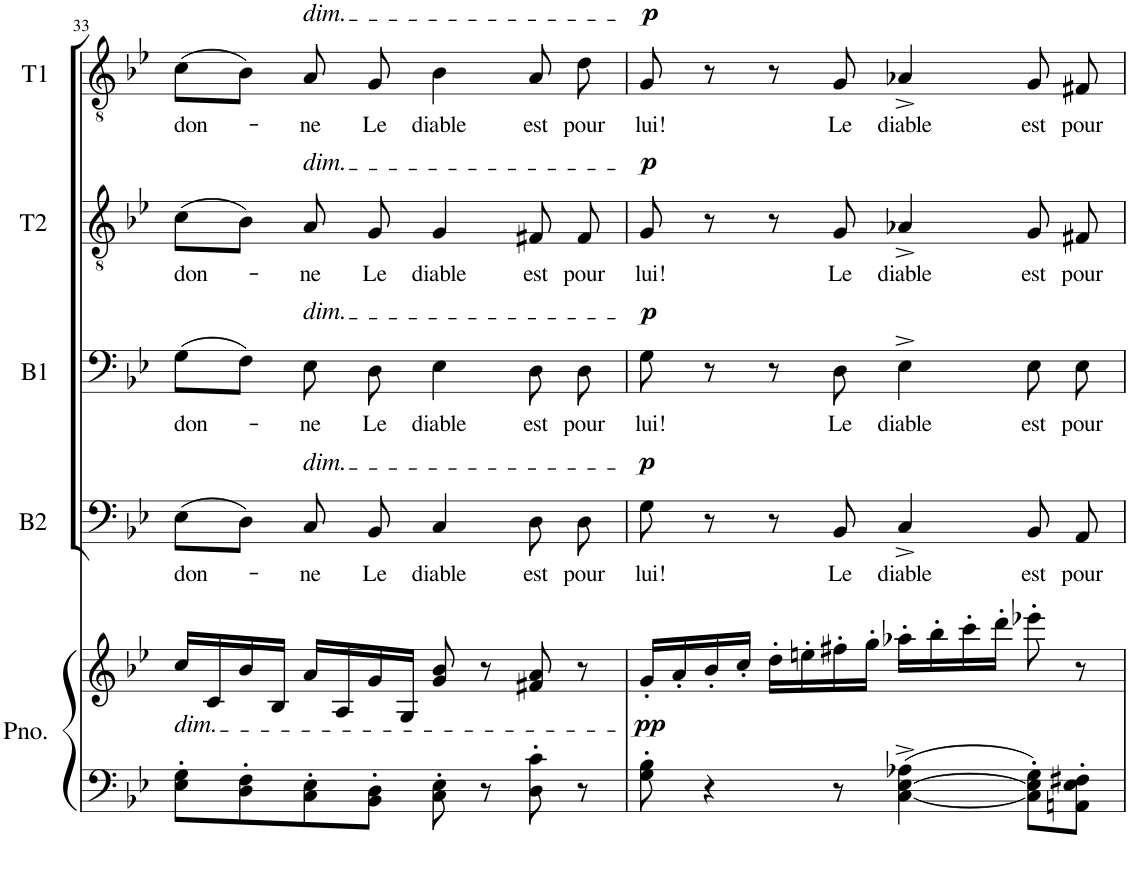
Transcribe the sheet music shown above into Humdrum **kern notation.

**kern	**kern	**dynam	**kern	**text	**dynam	**kern	**text	**dynam	**kern	**text	**dynam	**kern	**text	**dynam
*part5	*part5	*part5	*part4	*part4	*part4	*part3	*part3	*part3	*part2	*part2	*part2	*part1	*part1	*part1
*staff6	*staff5	*staff5/6	*staff4	*staff4	*staff4	*staff3	*staff3	*staff3	*staff2	*staff2	*staff2	*staff1	*staff1	*staff1
*I"Piano	*	*	*I"Basse 2	*	*	*I"Basse 1	*	*	*I"Tenor 2	*	*	*I"Tenor 1	*	*
*I'Pno.	*	*	*I'B2	*	*	*I'B1	*	*	*I'T2	*	*	*I'T1	*	*
!!LO:PB:g=z
*clefF4	*clefG2	*	*clefF4	*	*	*clefF4	*	*	*clefGv2	*	*	*clefGv2	*	*
*k[b-e-]	*k[b-e-]	*	*k[b-e-]	*	*	*k[b-e-]	*	*	*k[b-e-]	*	*	*k[b-e-]	*	*
*M4/4	*M4/4	*	*M4/4	*	*	*M4/4	*	*	*M4/4	*	*	*M4/4	*	*
*met(c)	*met(c)	*	*met(c)	*	*	*met(c)	*	*	*met(c)	*	*	*met(c)	*	*
=33	=33	=33	=33	=33	=33	=33	=33	=33	=33	=33	=33	=33	=33	=33
!	!LO:TX:b:i:t=dim.	!	!	!	!	!	!	!	!	!	!	!	!	!
!	!	!	!	!LO:LY:b	!	!	!LO:LY:b	!	!	!LO:LY:b	!	!	!LO:LY:b	!
8E-\' 8G\'L	16cc/LL	.	(8E-\L	don-	.	(8G\L	don-	.	(8c\L	don-	.	(8c\L	don-	.
.	16c/	.	.	.	.	.	.	.	.	.	.	.	.	.
8D\' 8F\'	16b-/	.	8D\J)	.	.	8F\J)	.	.	8B-\J)	.	.	8B-\J)	.	.
.	16B-/JJ	.	.	.	.	.	.	.	.	.	.	.	.	.
!	!	!	!	!	!	!	!	!	!	!	!	!LO:TX:a:i:t=dim.	!	!
!	!	!	!	!	!	!	!	!	!LO:TX:a:i:t=dim.	!	!	!	!	!
!	!	!	!	!	!	!LO:TX:a:i:t=dim.	!	!	!	!	!	!	!	!
!	!	!	!LO:TX:a:i:t=dim.	!	!	!	!	!	!	!	!	!	!	!
!	!	!	!	!LO:LY:b	!	!	!LO:LY:b	!	!	!LO:LY:b	!	!	!LO:LY:b	!
8C\' 8E-\'	16a/LL	.	8C/	-ne	.	8E-\	-ne	.	8A/	-ne	.	8A/	-ne	.
.	16A/	.	.	.	.	.	.	.	.	.	.	.	.	.
!	!	!	!	!LO:LY:b	!	!	!LO:LY:b	!	!	!LO:LY:b	!	!	!LO:LY:b	!
8BB-\' 8D\'J	16g/	.	8BB-/	Le	.	8D\	Le	.	8G/	Le	.	8G/	Le	.
.	16G/JJ	.	.	.	.	.	.	.	.	.	.	.	.	.
!	!	!	!	!LO:LY:b	!	!	!LO:LY:b	!	!	!LO:LY:b	!	!	!LO:LY:b	!
8C\' 8E-\'	8g/ 8b-/	.	4C/	diable	.	4E-\	diable	.	4G/	diable	.	4B-\	diable	.
8r	8r	.	.	.	.	.	.	.	.	.	.	.	.	.
!	!	!	!	!LO:LY:b	!	!	!LO:LY:b	!	!	!LO:LY:b	!	!	!LO:LY:b	!
8D\' 8c\'	8f#X/ 8a/	.	8D\	est	.	8D\	est	.	8F#X/	est	.	8A/	est	.
!	!	!	!	!LO:LY:b	!	!	!LO:LY:b	!	!	!LO:LY:b	!	!	!LO:LY:b	!
8r	8r	.	8D\	pour	.	8D\	pour	.	8F#/	pour	.	8d\	pour	.
=34	=34	=34	=34	=34	=34	=34	=34	=34	=34	=34	=34	=34	=34	=34
!	!	!LO:DY:b	!	!LO:LY:b	!LO:DY:a	!	!LO:LY:b	!LO:DY:a	!	!LO:LY:b	!LO:DY:a	!	!LO:LY:b	!LO:DY:a
8G\' 8B-\'	16g'/LL	pp	8G\	lui!	p	8G\	lui!	p	8G/	lui!	p	8G/	lui!	p
.	16a'/	.	.	.	.	.	.	.	.	.	.	.	.	.
4r	16b-'/	.	8r	.	.	8r	.	.	8r	.	.	8r	.	.
.	16cc'/JJ	.	.	.	.	.	.	.	.	.	.	.	.	.
.	16dd'\LL	.	8r	.	.	8r	.	.	8r	.	.	8r	.	.
.	16een'\	.	.	.	.	.	.	.	.	.	.	.	.	.
!	!	!	!	!LO:LY:b	!	!	!LO:LY:b	!	!	!LO:LY:b	!	!	!LO:LY:b	!
8r	16ff#X'\	.	8BB-/	Le	.	8D\	Le	.	8G/	Le	.	8G/	Le	.
.	16gg'\JJ	.	.	.	.	.	.	.	.	.	.	.	.	.
!	!	!	!	!LO:LY:b	!	!	!LO:LY:b	!	!	!LO:LY:b	!	!	!LO:LY:b	!
[4C\^ [4E-\^ 4A-X\^	16aa-X'\LL	.	4C^/	diable	.	4E-^\	diable	.	4A-X^/	diable	.	4A-X^/	diable	.
.	16bb-'\	.	.	.	.	.	.	.	.	.	.	.	.	.
.	16ccc'\	.	.	.	.	.	.	.	.	.	.	.	.	.
.	16ddd'\JJ	.	.	.	.	.	.	.	.	.	.	.	.	.
!	!	!	!	!LO:LY:b	!	!	!LO:LY:b	!	!	!LO:LY:b	!	!	!LO:LY:b	!
8C\]' 8E-\]' 8G\'L	8eee-X'\	.	8BB-/	est	.	8E-\	est	.	8G/	est	.	8G/	est	.
!	!	!	!	!LO:LY:b	!	!	!LO:LY:b	!	!	!LO:LY:b	!	!	!LO:LY:b	!
8AAn\' 8E-\' 8F#X\'J	8r	.	8AA/	pour	.	8E-\	pour	.	8F#X/	pour	.	8F#X/	pour	.
=	=	=	=	=	=	=	=	=	=	=	=	=	=	=
*-	*-	*-	*-	*-	*-	*-	*-	*-	*-	*-	*-	*-	*-	*-
